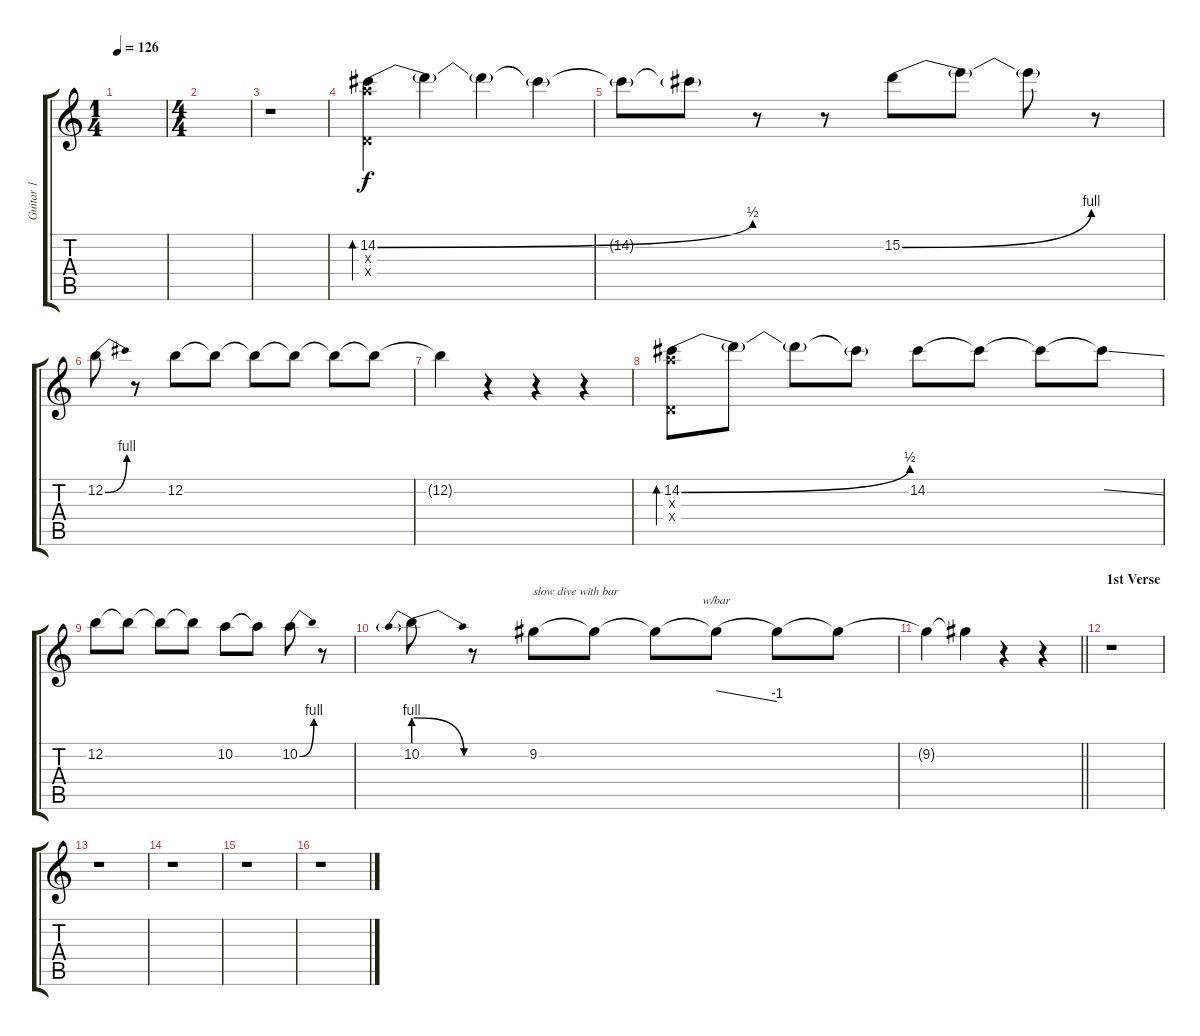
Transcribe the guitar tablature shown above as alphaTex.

\track ("Guitar 1" "Guitar 1") {instrument overdrivenguitar}
\staff {score tabs}
\tuning (E4 B3 G3 D3 A2 E2) {hide}
\ts (1 4)
\tempo 126
\clef g2
\ks c
|
\ts (4 4)
|
r.1 |
(14.2{be (bend 0 0 60 2)} 14.3{x} 0.4{x}).4{bd 120} 14.2{t}.4 14.2{t}.4 14.2{t}.4 |
14.2{t}.8 14.2{t}.8 r.8 r.8 15.2{be (bend 0 0 60 4)}.8 15.2{t}.8 15.2{t}.8 r.8 |
12.2{be (bend 0 0 60 4)}.8 r.8 12.2.8 12.2{t}.8 12.2{t}.8 12.2{t}.8 12.2{t}.8 12.2{t}.8 |
12.2{t}.4 r.4 r.4 r.4 |
(14.2{be (bend 0 0 60 2)} 14.3{x} 0.4{x}).8{bd 120} 14.2{t}.8 14.2{t}.8 14.2{t}.8 14.2.8 14.2{t}.8 14.2{t}.8 14.2{ss t}.8 |
12.2.8 12.2{t}.8 12.2{t}.8 12.2{t}.8 10.2.8 10.2{t}.8 10.2{be (bend 0 0 60 4)}.8 r.8 |
10.2{be (prebendrelease 0 4 60 0)}.8 r.8 9.2.8{txt "slow dive with bar"} 9.2{t}.8 9.2{t}.8 9.2{t}.8{tbe (dive default 0 0 60 -4)} 9.2{t}.8 9.2{t}.8 |
\barLineRight lightlight
9.2{t}.4 9.2{t}.4 r.4 r.4 |
\section ("" "1st Verse")
r.1 |
r.1 |
r.1 |
r.1 |
r.1
